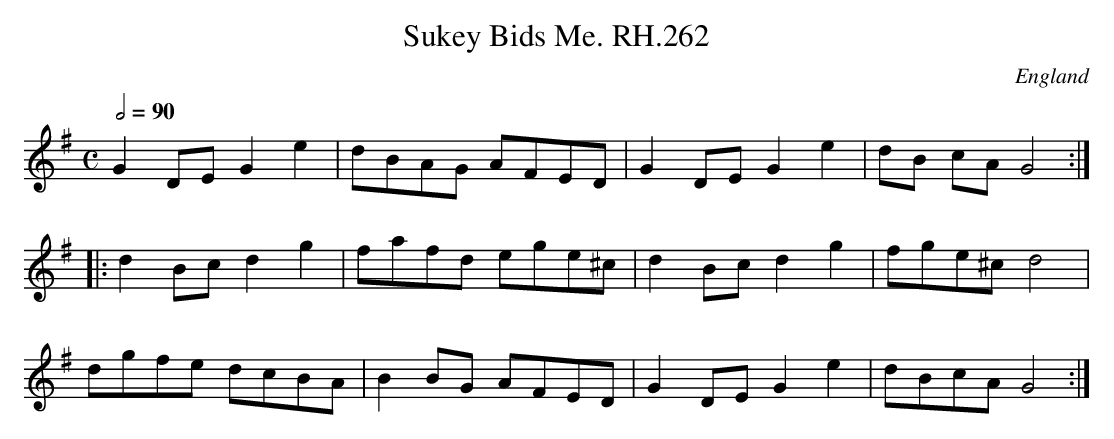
X:1
T:Sukey Bids Me. RH.262
L:1/8
M:C
O:England
Q:1/2=90
K:G
G2DE G2e2|dBAG AFED|G2DE G2e2|dB cA G4:|!
|:d2Bc d2g2|fafd ege^c|\
d2Bc d2g2|fge^c d4|!
dgfe dcBA|B2BG AFED|G2DE G2e2|dBcA G4:|
